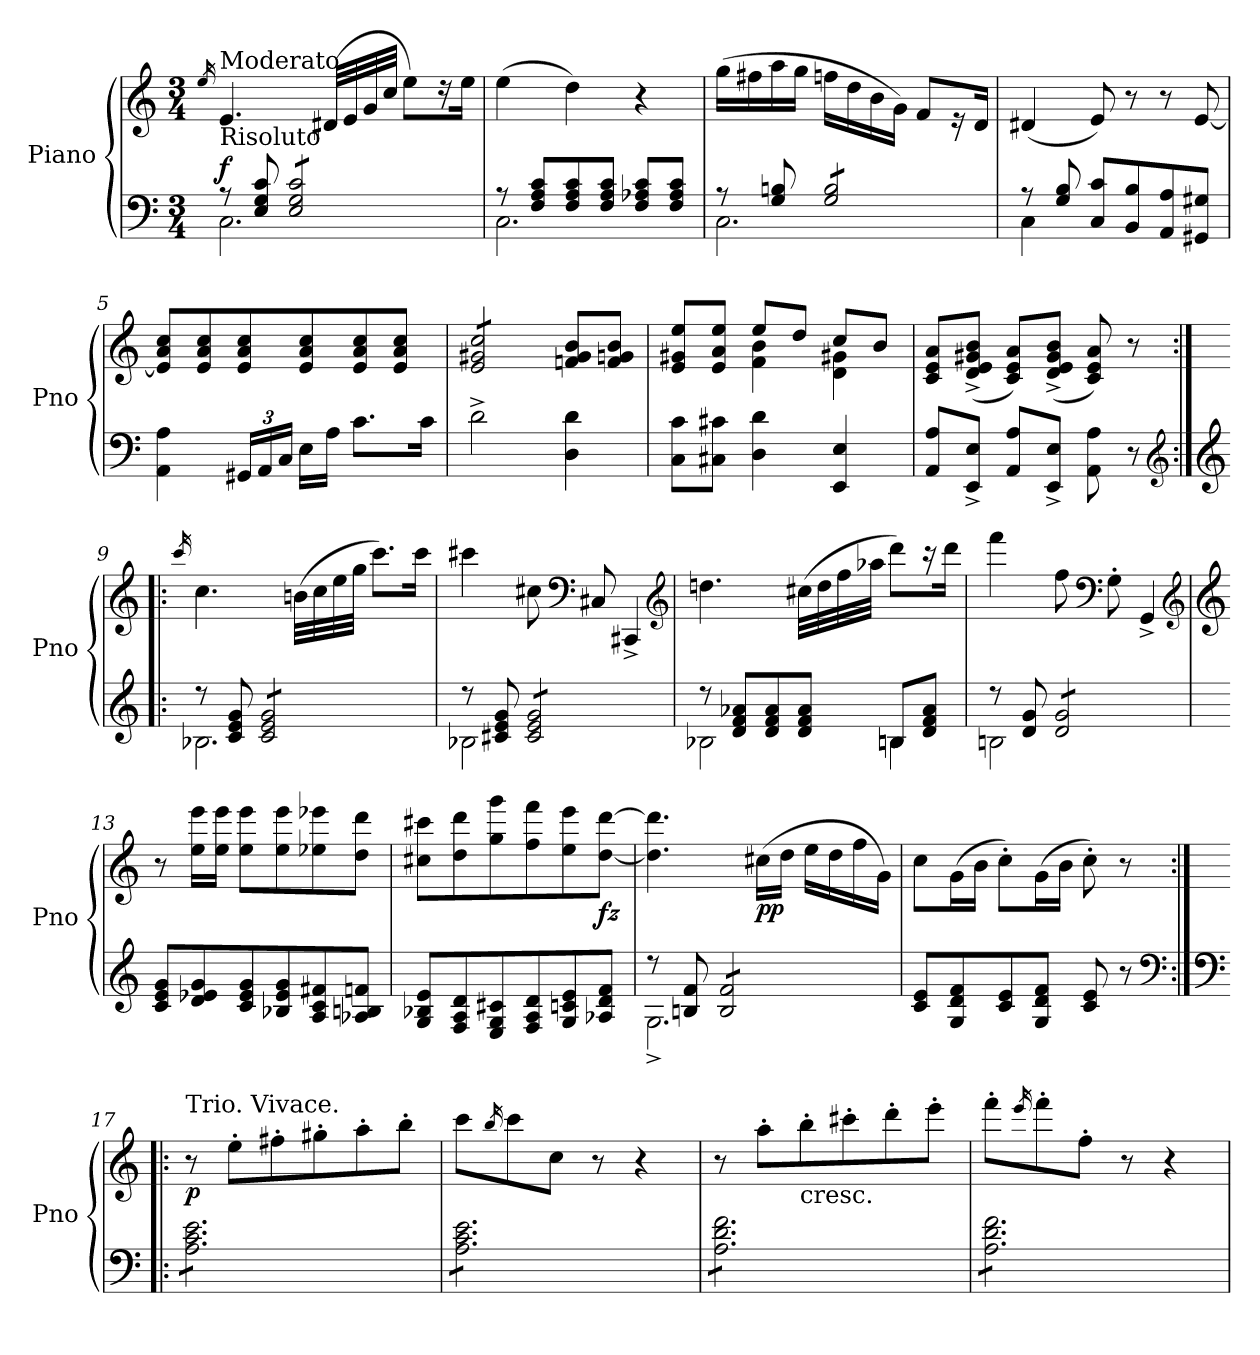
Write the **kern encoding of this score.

**kern	**kern	**dynam
*part1	*part1	*part1
*staff2	*staff1	*staff1/2
*I"Piano	*	*
*I'Pno	*	*
*clefF4	*clefG2	*
*k[]	*k[]	*
*C:	*C:	*
*M3/4	*M3/4	*
*MM92	*MM92	*
=1	=1	=1
.	16qee/	.
*^	*	*
!	!	!LO:TX:a:t=Moderato.	!
!	!	!LO:TX:b:t=Risoluto	!
!	!	!	!LO:DY:a=2
8rA	2.C\	4.e/	f
8E/ 8G/ 8c/	.	.	.
*tremolo	*	*	*
8E/ 8G/ 8c/L	.	.	.
8E/ 8G/ 8c/	.	(32d#X/LLL	.
.	.	32e/	.
.	.	32g/	.
.	.	32cc/JJJ	.
8E/ 8G/ 8c/	.	8ee\L)	.
8E/ 8G/ 8c/J	.	16rdd	.
*Xtremolo	*	*	*
.	.	16ee\Jk	.
=2	=2	=2	=2
8rA	2.C\	(4ee\	.
8F/ 8A/ 8c/L	.	.	.
8F/ 8A/ 8c/	.	4dd\)	.
8F/ 8A/ 8c/J	.	.	.
8F/ 8A-X/ 8c/L	.	4r	.
8F/ 8A-/ 8c/J	.	.	.
=3	=3	=3	=3
8rA	2.C\	(16gg\LL	.
.	.	16ff#X\	.
8G/ 8Bn/	.	16aa\	.
.	.	16gg\JJ	.
*tremolo	*	*	*
8G/ 8B/L	.	16ffn\LL	.
.	.	16dd\	.
8G/ 8B/	.	16b\	.
.	.	16g\JJ)	.
8G/ 8B/	.	8f/L	.
8G/ 8B/J	.	16r	.
*Xtremolo	*	*	*
.	.	16d/Jk	.
=4	=4	=4	=4
8rA	4C\	(4d#X/	.
8G/ 8B/	.	.	.
8C/ 8c/L	2rEEyy	8e/)	.
8BB/ 8B/	.	8r	.
8AA/ 8A/	.	8r	.
8GG#X/ 8G#X/J	.	[8e/	.
*v	*v	*	*
!!LO:LB:g=z
=5	=5	=5
4AA\ 4A\	8e/] 8a/ 8cc/L	.
.	8e/ 8a/ 8cc/	.
*Xbrackettup	*	*
24GG#X/LL	8e/ 8a/ 8cc/	.
24AA/	.	.
24C/JJ	.	.
16E\LL	8e/ 8a/ 8cc/	.
16A\JJ	.	.
8.c\L	8e/ 8a/ 8cc/	.
.	8e/ 8a/ 8cc/J	.
16c\Jk	.	.
=6	=6	=6
*	*tremolo	*
2d^\	8e/ 8g#X/ 8cc/L	.
.	8e/ 8g#X/ 8cc/	.
.	8e/ 8g#X/ 8cc/	.
.	8e/ 8g#X/ 8cc/J	.
*	*Xtremolo	*
4D\ 4d\	8fn/ 8g#/ 8b/L	.
.	8f/ 8gn/ 8b/J	.
=7	=7	=7
*	*^	*
8C\ 8c\L	8e/ 8g#X/ 8ee/L	4rAyy	.
8C#X\ 8c#X\J	8e/ 8a/ 8ee/J	.	.
4D\ 4d\	8ee/L	4f\ 4b\	.
.	8dd/J	.	.
4EE/ 4E/	8cc/L	4d\ 4g#X\	.
.	8b/J	.	.
*	*v	*v	*
=8	=8	=8
8AA/ 8A/L	8c/ 8e/ 8a/L	.
8EE/^ 8E/^J	(8d/^ 8e/^ 8g#X/^ 8b/^J	.
8AA/ 8A/L	8c/ 8e/ 8a/L)	.
8EE/^ 8E/^J	(8d/^ 8e/^ 8g#/^ 8b/^J	.
8AA\ 8A\	8c/ 8e/ 8a/)	.
8r	8r	.
*clefG2	*	*
!!LO:LB:g=z
=9:|!|:	=9:|!|:	=9:|!|:
*clefG2	*	*
.	16qccc/	.
*^	*	*
8r	2.B-X\	4.cc\	.
8c/ 8e/ 8g/	.	.	.
*tremolo	*	*	*
8c/ 8e/ 8g/L	.	.	.
8c/ 8e/ 8g/	.	(32bn\LLL	.
.	.	32cc\	.
.	.	32ee\	.
.	.	32gg\JJJ	.
8c/ 8e/ 8g/	.	8.ccc\L)	.
8c/ 8e/ 8g/J	.	.	.
*Xtremolo	*	*	*
.	.	16ccc\Jk	.
=10	=10	=10	=10
8r	2B-X\	4ccc#X\	.
8c#X/ 8e/ 8g/	.	.	.
*tremolo	*	*	*
8c#/ 8e/ 8g/L	.	8cc#X\	.
*	*	*clefF4	*
8c#/ 8e/ 8g/	.	8C#X/	.
8c#/ 8e/ 8g/	4ryy	4CC#X^/	.
8c#/ 8e/ 8g/J	.	.	.
*Xtremolo	*	*	*
*	*	*clefG2	*
=11	=11	=11	=11
8r	2B-X\	4.ddn\	.
8d/ 8f/ 8a-X/L	.	.	.
8d/ 8f/ 8a-/	.	.	.
8d/ 8f/ 8a-/J	.	(32cc#X\LLL	.
.	.	32dd\	.
.	.	32ff\	.
.	.	32aa-X\JJJ	.
8B/L	4Bn\	8ddd\L)	.
8d/ 8f/ 8a-/J	.	16rccc	.
.	.	16ddd\Jk	.
=12	=12	=12	=12
8r	2Bn\	4fff\	.
8d/ 8g/	.	.	.
*tremolo	*	*	*
8d/ 8g/L	.	8ff\	.
*	*	*clefF4	*
8d/ 8g/	.	8G'\	.
8d/ 8g/	4ryy	4GG^/	.
8d/ 8g/J	.	.	.
*Xtremolo	*	*	*
*v	*v	*	*
*	*clefG2	*
!!LO:LB:g=z
=13	=13	=13
*	*clefG2	*
8c/ 8e/ 8g/L	8r	.
8d/ 8e-X/ 8g/	16ee\ 16eee\LL	.
.	16ee\ 16eee\JJ	.
8c/ 8e-/ 8g/	8ee\ 8eee\L	.
8B-X/ 8e-/ 8g/	8ee\ 8eee\	.
8A/ 8c/ 8f#X/	8ee-X\ 8eee-X\	.
8A-X/ 8Bn/ 8fn/J	8dd\ 8ddd\J	.
=14	=14	=14
8G/ 8B-X/ 8e/L	8cc#X\ 8ccc#X\L	.
8F/ 8A/ 8d/	8dd\ 8ddd\	.
8E/ 8G/ 8c#X/	8gg\ 8ggg\	.
8F/ 8A/ 8d/	8ff\ 8fff\	.
8G/ 8cn/ 8e/	8ee\ 8eee\	.
!	!	!LO:DY:b
8A-X/ 8d/ 8f/J	[8dd\ [8ddd\J	fz
=15	=15	=15
*^	*	*
8r	2.G^\	4.dd\] 4.ddd\]	.
8Bn/ 8f/	.	.	.
*tremolo	*	*	*
8B/ 8f/L	.	.	.
!	!	!	!LO:DY:b
8B/ 8f/	.	(16cc#X\LL	pp
.	.	16dd\JJ	.
8B/ 8f/	.	16ee\LL	.
.	.	16dd\	.
8B/ 8f/J	.	16ff\	.
*Xtremolo	*	*	*
.	.	16g\JJ)	.
*v	*v	*	*
=16	=16	=16
8c/ 8e/L	8cc\L	.
8G/ 8d/ 8f/	(16g\L	.
.	16b\JJ	.
8c/ 8e/	8cc'\L)	.
8G/ 8d/ 8f/J	(16g\L	.
.	16b\JJ	.
8c/ 8e/	8cc'\)	.
8r	8r	.
*clefF4	*	*
!!LO:PB:g=z
=17:|!|:	=17:|!|:	=17:|!|:
*clefF4	*	*
*	*MM120	*
!	!LO:TX:a:t=Trio. Vivace.	!
!	!	!LO:DY:b
*tremolo	*	*
8A\ 8c\ 8e\L	8r	p
8A\ 8c\ 8e\	8ee'\L	.
8A\ 8c\ 8e\	8ff#X'\	.
8A\ 8c\ 8e\	8gg#X'\	.
8A\ 8c\ 8e\	8aa'\	.
8A\ 8c\ 8e\J	8bb'\J	.
=18	=18	=18
8A\ 8c\ 8e\L	8ccc\L	.
.	16qbb/	.
8A\ 8c\ 8e\	8ccc\	.
8A\ 8c\ 8e\	8cc\J	.
8A\ 8c\ 8e\	8r	.
8A\ 8c\ 8e\	4r	.
8A\ 8c\ 8e\J	.	.
=19	=19	=19
8A\ 8d\ 8f\L	8r	.
8A\ 8d\ 8f\	8aa'\L	.
!	!LO:TX:b:t=cresc.	!
8A\ 8d\ 8f\	8bb'\	.
8A\ 8d\ 8f\	8ccc#X'\	.
8A\ 8d\ 8f\	8ddd'\	.
8A\ 8d\ 8f\J	8eee'\J	.
=20	=20	=20
8A\ 8d\ 8f\L	8fff'\L	.
.	16qeee/	.
8A\ 8d\ 8f\	8fff'\	.
8A\ 8d\ 8f\	8ff'\J	.
8A\ 8d\ 8f\	8r	.
8A\ 8d\ 8f\	4r	.
8A\ 8d\ 8f\J	.	.
*Xtremolo	*	*
=	=	=
*-	*-	*-
